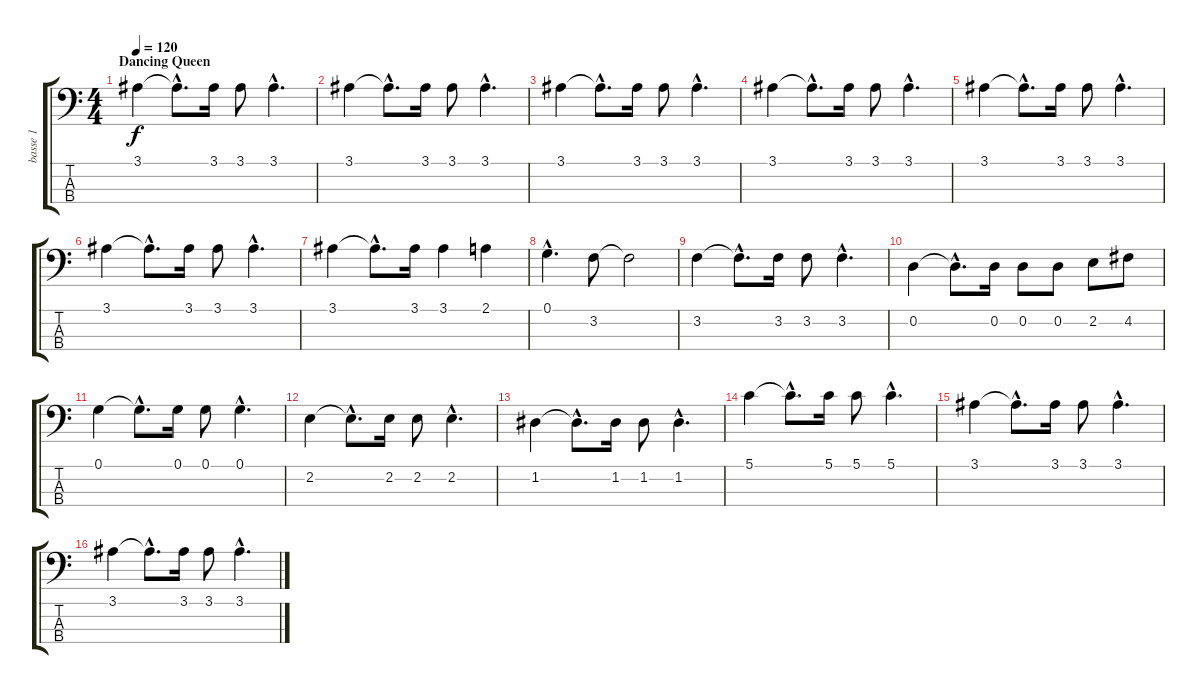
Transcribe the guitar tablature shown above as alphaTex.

\track ("basse 1" "basse 1") {instrument electricbassfinger}
\staff {score tabs}
\tuning (G2 D2 A1 E1) {hide}
\ts (4 4)
\section ("" "Dancing Queen")
\tempo 120
\tempo 110
\tempo 120
\clef f4
\ks c
3.1.4{dy f instrument electricbassfinger} 3.1{hac t}.8{d} 3.1.16 3.1.8 3.1{hac}.4{d} |
3.1.4 3.1{hac t}.8{d} 3.1.16 3.1.8 3.1{hac}.4{d} |
3.1.4 3.1{hac t}.8{d} 3.1.16 3.1.8 3.1{hac}.4{d} |
3.1.4 3.1{hac t}.8{d} 3.1.16 3.1.8 3.1{hac}.4{d} |
3.1.4 3.1{hac t}.8{d} 3.1.16 3.1.8 3.1{hac}.4{d} |
3.1.4 3.1{hac t}.8{d} 3.1.16 3.1.8 3.1{hac}.4{d} |
3.1.4 3.1{hac t}.8{d} 3.1.16 3.1.4 2.1.4 |
0.1{hac}.4{d} 3.2.8 3.2{t}.2 |
3.2.4 3.2{hac t}.8{d} 3.2.16 3.2.8 3.2{hac}.4{d} |
0.2.4 0.2{hac t}.8{d} 0.2.16 0.2.8 0.2.8 2.2.8 4.2.8 |
0.1.4 0.1{hac t}.8{d} 0.1.16 0.1.8 0.1{hac}.4{d} |
2.2.4 2.2{hac t}.8{d} 2.2.16 2.2.8 2.2{hac}.4{d} |
1.2.4 1.2{hac t}.8{d} 1.2.16 1.2.8 1.2{hac}.4{d} |
5.1.4 5.1{hac t}.8{d} 5.1.16 5.1.8 5.1{hac}.4{d} |
3.1.4 3.1{hac t}.8{d} 3.1.16 3.1.8 3.1{hac}.4{d} |
3.1.4 3.1{hac t}.8{d} 3.1.16 3.1.8 3.1{hac}.4{d}
